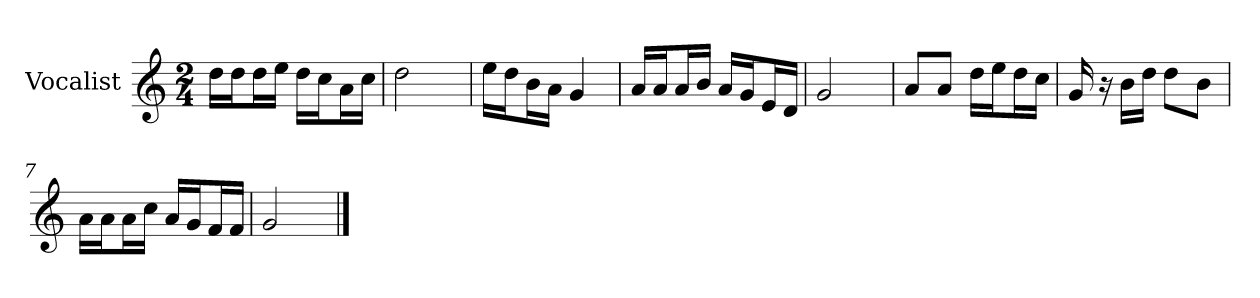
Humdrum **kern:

**kern
*part1
*staff1
*I"Vocalist
*k[]
*C:
*M2/4
=
16ddLL
16ddJ
16ddL
16eeJJ
16ddLL
16ccJ
16aL
16ccJJ
=1
2dd
=2
16eeLL
16ddJ
16bL
16aJJ
4g
=3
16aLL
16aJ
16aL
16bJJ
16aLL
16gJ
16eL
16dJJ
=4
2g
=5
8aL
8aJ
16ddLL
16eeJ
16ddL
16ccJJ
=6
16g
16r
16bLL
16ddJJ
8ddL
8bJ
=7
16aLL
16aJ
16aL
16ccJJ
16aLL
16gJ
16fL
16fJJ
=8
2g
==
*-
